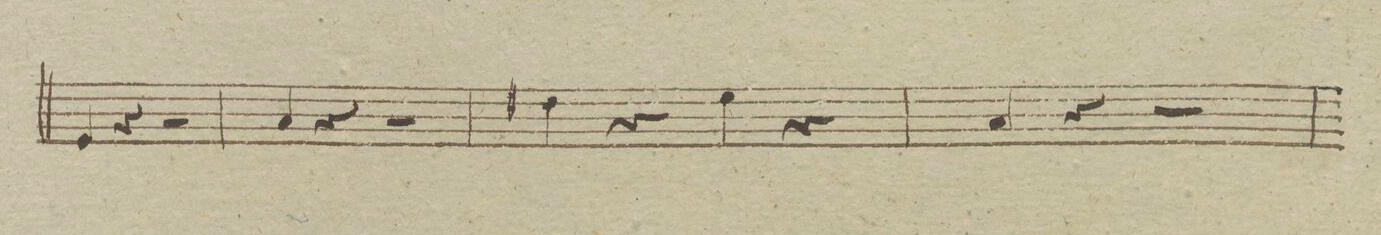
**kern	**dynam
*I"Basso	*
*clefF4	*
*k[]	*
*met(c)	*
*M4/4	*
4GG/	.
4r	.
2r	.
=92	=92
4C/	.
4r	.
2r	.
=93	=93
4F#X\	.
4r	.
4G\	.
4r	.
=94	=94
4C/	.
4r	.
2r	.
=95	=95
*-	*-
